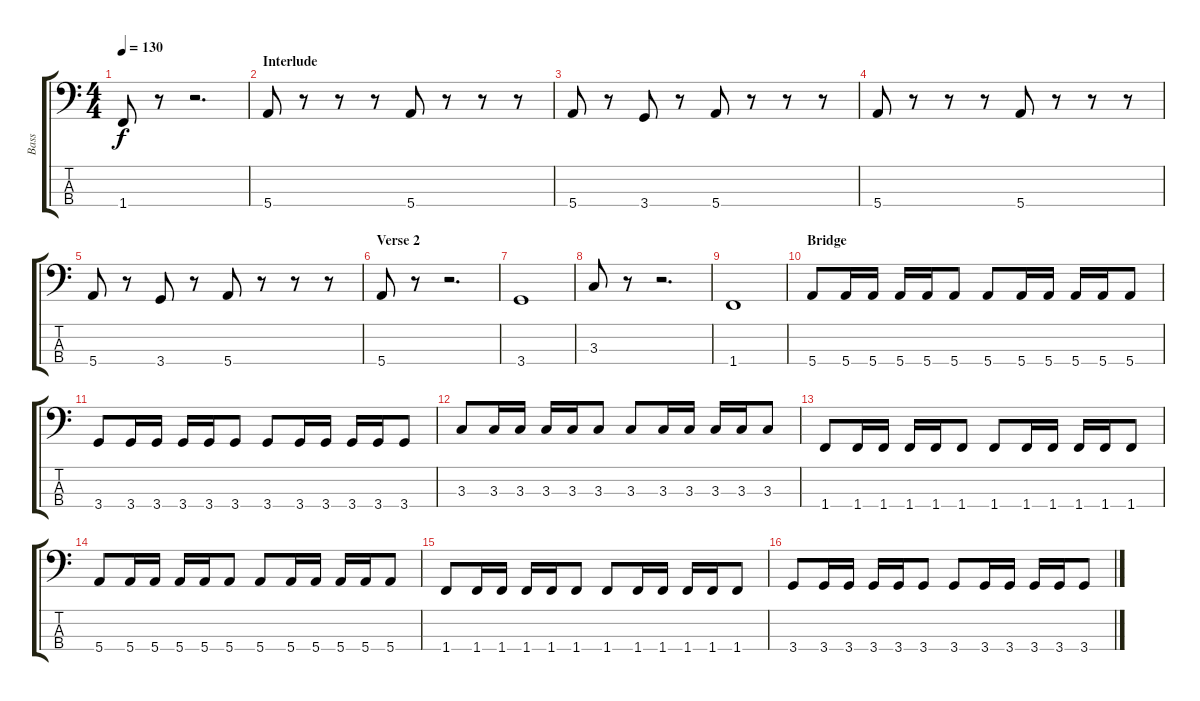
\track ("Bass" "Bass") {instrument electricbasspick}
\staff {score tabs}
\tuning (G2 D2 A1 E1) {hide}
\ts (4 4)
\tempo 130
\clef f4
\ks c
1.4.8{dy f} r.8 r.2{d} |
\section ("" "Interlude")
5.4.8 r.8 r.8 r.8 5.4.8 r.8 r.8 r.8 |
5.4.8 r.8 3.4.8 r.8 5.4.8 r.8 r.8 r.8 |
5.4.8 r.8 r.8 r.8 5.4.8 r.8 r.8 r.8 |
5.4.8 r.8 3.4.8 r.8 5.4.8 r.8 r.8 r.8 |
\section ("" "Verse 2")
5.4.8 r.8 r.2{d} |
3.4.1 |
3.3.8 r.8 r.2{d} |
1.4.1 |
\section ("" "Bridge")
5.4.8 5.4.16 5.4.16 5.4.16 5.4.16 5.4.8 5.4.8 5.4.16 5.4.16 5.4.16 5.4.16 5.4.8 |
3.4.8 3.4.16 3.4.16 3.4.16 3.4.16 3.4.8 3.4.8 3.4.16 3.4.16 3.4.16 3.4.16 3.4.8 |
3.3.8 3.3.16 3.3.16 3.3.16 3.3.16 3.3.8 3.3.8 3.3.16 3.3.16 3.3.16 3.3.16 3.3.8 |
1.4.8 1.4.16 1.4.16 1.4.16 1.4.16 1.4.8 1.4.8 1.4.16 1.4.16 1.4.16 1.4.16 1.4.8 |
5.4.8 5.4.16 5.4.16 5.4.16 5.4.16 5.4.8 5.4.8 5.4.16 5.4.16 5.4.16 5.4.16 5.4.8 |
1.4.8 1.4.16 1.4.16 1.4.16 1.4.16 1.4.8 1.4.8 1.4.16 1.4.16 1.4.16 1.4.16 1.4.8 |
3.4.8 3.4.16 3.4.16 3.4.16 3.4.16 3.4.8 3.4.8 3.4.16 3.4.16 3.4.16 3.4.16 3.4.8
